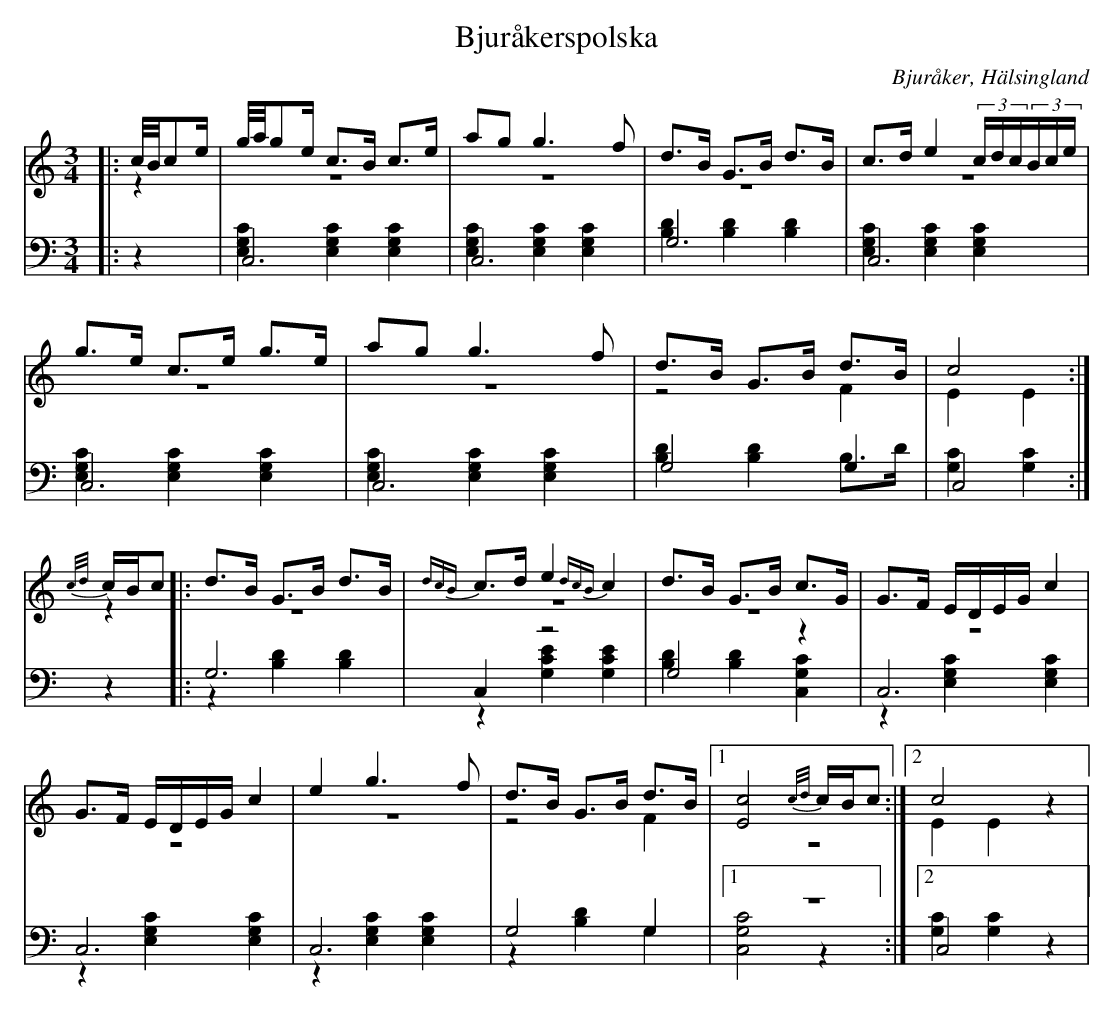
X:1
T: Bjuråkerspolska
O: Bjuråker, Hälsingland
M: 3/4
L: 1/8
K: C
V:1
V:2 merge
V:3
V:4 merge
V:1
|:c//B//ce/|g//a//ge/ c>B c>e|ag g3 f|d>B G>B d>B|c>d e2 (3c/d/c/(3B/c/e/|
g>e c>e g>e|ag g3 f|d>B G>B d>B|c4:|
{c/d/}c/B/c |:d>B G>B d>B|{dcB}c>d e2 {dcB}c2|d>B G>B c>G|G>F E/D/E/G/ c2|
G>F E/D/E/G/ c2|e2 g3 f|d>B G>B d>B|1 [E4c4] {c/d/}c/B/c:|2 c4 z2|
V:2
|:z2|z6|z6|z6|z6|
z6|z6|z4 F2|E2 E2:|
z2|:z6|z6|z6|z6|
 z6|z6|z4 F2|1 z6:|2 E2 E2 z2|
V:3 clef=bass
|:z2|C,6|C,6|G,6|C,6|
C,6|C,6|G,4 G,2|C,4:|
z2|:G,6|C,2 z4|G,4 z2|C,6|
 C,6|C,6|G,4 G,2|1 z6:|2 C,4 z2|
V:4 clef=bass
|:z2|[E,2G,2C2] [E,2G,2C2] [E,2G,2C2]|[E,2G,2C2] [E,2G,2C2] [E,2G,2C2]|[B,2D2] [B,2D2] [B,2D2]|[E,2G,2C2] [E,2G,2C2] [E,2G,2C2]|
[E,2G,2C2] [E,2G,2C2] [E,2G,2C2]|[E,2G,2C2] [E,2G,2C2] [E,2G,2C2]|[B,2D2] [B,2D2] B,>D|[G,2C2][G,2C2]:|
z2|:z2 [B,2D2] [B,2D2]|z2 [G,2C2E2] [G,2C2E2]|[B,2D2][B,2D2] [C,2G,2C2]|z2 [E,2G,2C2] [E,2G,2C2]|
z2 [E,2G,2C2] [E,2G,2C2]|z2 [E,2G,2C2] [E,2G,2C2]|z2 [B,2D2] G,2|1 [C,4G,4C4] z2:|2 [G,2C2] [G,2C2] z2|
